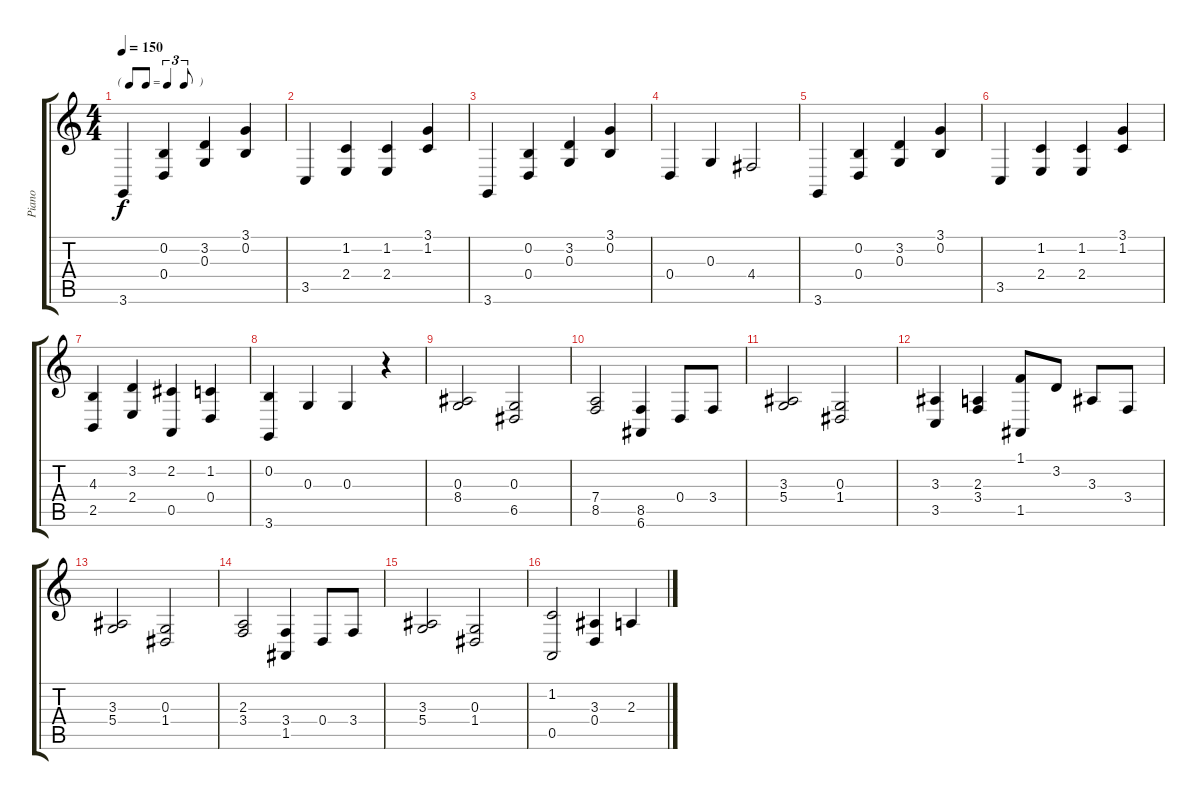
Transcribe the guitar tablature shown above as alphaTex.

\track ("Piano" "Piano") {instrument acousticgrandpiano}
\staff {score tabs}
\tuning (E4 B3 G3 D3 A2 E2) {hide}
\ts (4 4)
\tf triplet8th
\tempo 150
\clef g2
\ks c
3.6.4{dy f} (0.2 0.4).4 (3.2 0.3).4 (3.1 0.2).4 |
3.5.4 (1.2 2.4).4 (1.2 2.4).4 (3.1 1.2).4 |
3.6.4 (0.2 0.4).4 (3.2 0.3).4 (3.1 0.2).4 |
0.4.4 0.3.4 4.4.2 |
3.6.4 (0.2 0.4).4 (3.2 0.3).4 (3.1 0.2).4 |
3.5.4 (1.2 2.4).4 (1.2 2.4).4 (3.1 1.2).4 |
(4.3 2.5).4 (3.2 2.4).4 (2.2 0.5).4 (1.2 0.4).4 |
(0.2 3.6).4 0.3.4 0.3.4 r.4 |
(0.3 8.4).2 (0.3 6.5).2 |
(7.4 8.5).2 (8.5 6.6).4 0.4.8 3.4.8 |
(3.3 5.4).2 (0.3 1.4).2 |
(3.3 3.5).4 (2.3 3.4).4 (1.1 1.5).8 3.2.8 3.3.8 3.4.8 |
(3.3 5.4).2 (0.3 1.4).2 |
(2.3 3.4).2 (3.4 1.5).4 0.4.8 3.4.8 |
(3.3 5.4).2 (0.3 1.4).2 |
(1.2 0.5).2 (3.3 0.4).4 2.3.4
